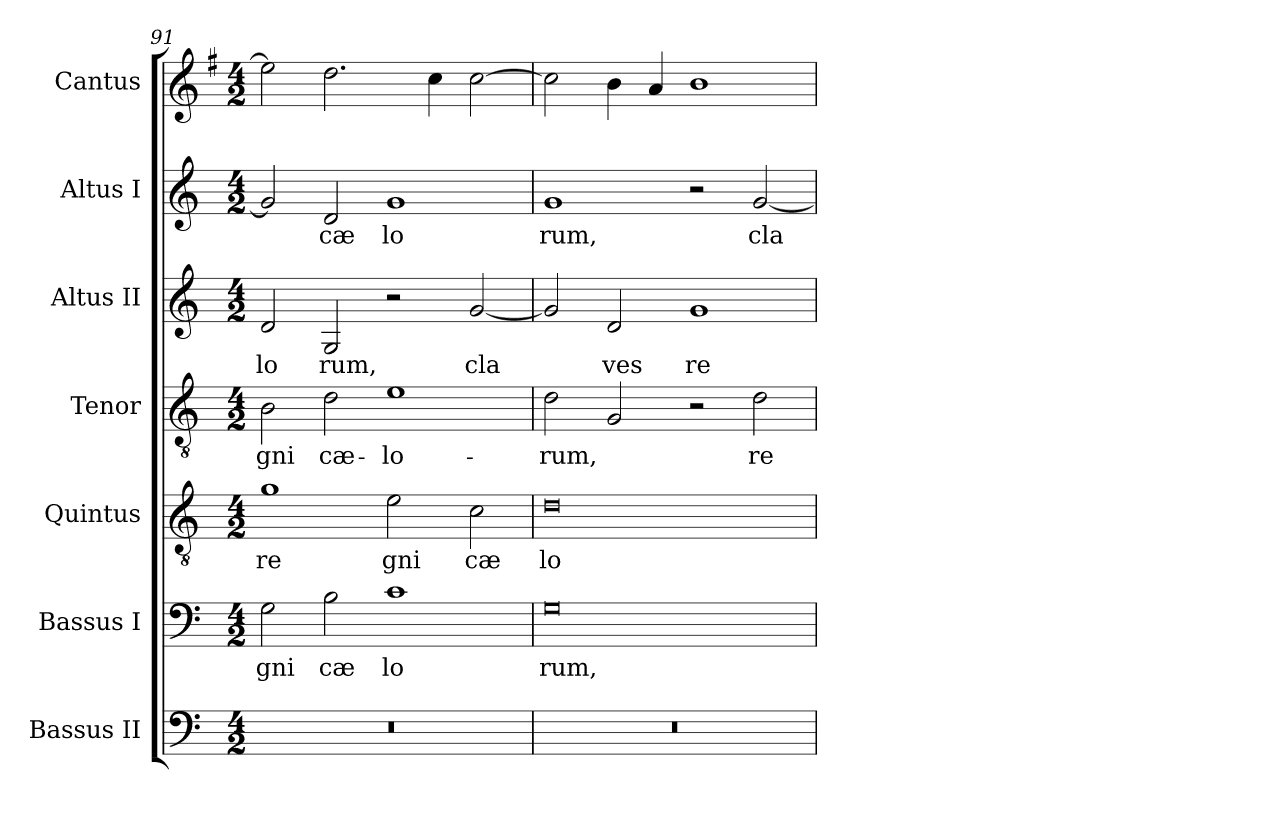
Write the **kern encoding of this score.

**kern	**kern	**text	**kern	**text	**kern	**text	**kern	**text	**kern	**text	**kern
*part7	*part6	*part6	*part5	*part5	*part4	*part4	*part3	*part3	*part2	*part2	*part1
*staff7	*staff6	*staff6	*staff5	*staff5	*staff4	*staff4	*staff3	*staff3	*staff2	*staff2	*staff1
*I"Bassus II	*I"Bassus I	*	*I"Quintus	*	*I"Tenor	*	*I"Altus II	*	*I"Altus I	*	*I"Cantus
*clefF4	*clefF4	*	*clefGv2	*	*clefGv2	*	*clefG2	*	*clefG2	*	*clefG2
*	*	*	*	*	*	*	*	*	*	*	*ITrd-3c-5
*	*	*	*	*	*	*	*	*	*	*	*k[]
*	*	*	*	*	*	*	*	*	*	*	*C:
*M4/2	*M4/2	*	*M4/2	*	*M4/2	*	*M4/2	*	*M4/2	*	*M4/2
=91	=91	=91	=91	=91	=91	=91	=91	=91	=91	=91	=91
!	!	!LO:LY:b:cj	!	!LO:LY:b:cj	!	!LO:LY:b:cj	!	!LO:LY:b:cj	!	!	!
0r	2G\	gni	1g	re	2B\	-gni	2d/	lo	2g/]	.	2aa\]
!	!	!LO:LY:b:cj	!	!	!	!LO:LY:b:cj	!	!LO:LY:b:cj	!	!LO:LY:b:cj	!
.	2B\	cæ	.	.	2d\	cæ-	2G/	rum,	2d/	cæ	2.gg\
!	!	!LO:LY:b:cj	!	!LO:LY:b:cj	!	!LO:LY:b:cj	!	!	!	!LO:LY:b:cj	!
.	1c	lo	2e\	gni	1e	-lo-	2r	.	1g	lo	.
.	.	.	.	.	.	.	.	.	.	.	4ff\
!	!	!	!	!LO:LY:b:cj	!	!	!	!LO:LY:b	!	!	!
.	.	.	2c\	cæ	.	.	[<2g/	cla	.	.	[>2ff\
=92	=92	=92	=92	=92	=92	=92	=92	=92	=92	=92	=92
!	!	!LO:LY:b:cj	!	!LO:LY:b:cj	!	!LO:LY:b	!	!	!	!LO:LY:b:cj	!
0r	0G	rum,	0d	lo	2d\	-rum,	2g/]	.	1g	rum,	2ff\]
!	!	!	!	!	!	!	!	!LO:LY:b:cj	!	!	!
.	.	.	.	.	2G/	.	2d/	ves	.	.	4ee\
.	.	.	.	.	.	.	.	.	.	.	4dd/
!	!	!	!	!	!	!	!	!LO:LY:b:cj	!	!	!
.	.	.	.	.	2r	.	1g	re	2r	.	1ee
!	!	!	!	!	!	!LO:LY:b:cj	!	!	!	!LO:LY:b	!
.	.	.	.	.	2d\	re-	.	.	[<2g/	cla	.
=	=	=	=	=	=	=	=	=	=	=	=
*-	*-	*-	*-	*-	*-	*-	*-	*-	*-	*-	*-
